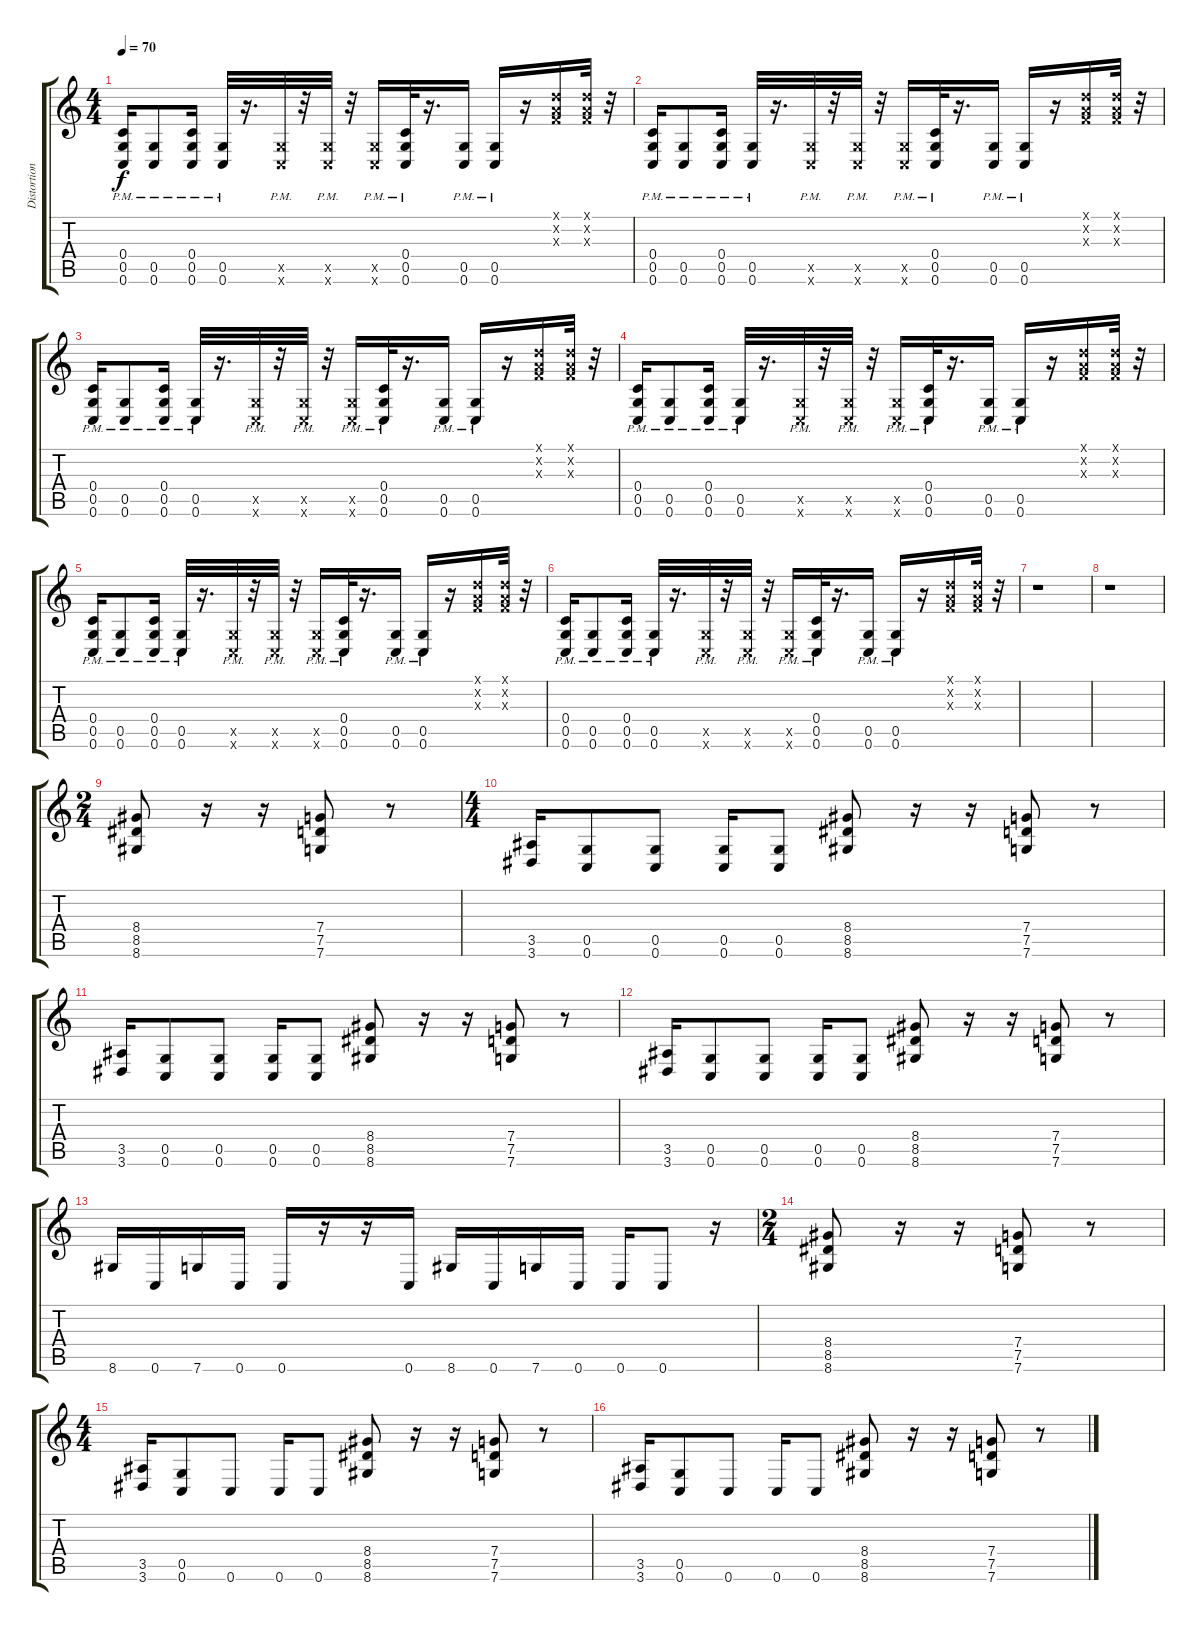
\track ("Distortion 1" "Distortion") {instrument distortionguitar}
\staff {score tabs}
\tuning (D4 A3 F3 C3 G2 C2) {hide}
\ts (4 4)
\tempo 70
\clef g2
\ks c
(0.4{pm} 0.5{pm} 0.6{pm}).16{dy f} (0.5{pm} 0.6{pm}).8 (0.4{pm} 0.5{pm} 0.6{pm}).16 (0.5{pm} 0.6{pm}).32 r.16{d} (0.5{pm x} 0.6{pm x}).32 r.32 (0.5{pm x} 0.6{pm x}).32 r.32 (0.5{pm x} 0.6{pm x}).16 (0.4{pm} 0.5{pm} 0.6{pm}).32 r.16{d} (0.5{pm} 0.6{pm}).16 (0.5{pm} 0.6).16 r.16 (0.1{x} 0.2{x} 0.3{x}).16 (0.1{x} 0.2{x} 0.3{x}).32 r.32 |
(0.4{pm} 0.5{pm} 0.6{pm}).16 (0.5{pm} 0.6{pm}).8 (0.4{pm} 0.5{pm} 0.6{pm}).16 (0.5{pm} 0.6{pm}).32 r.16{d} (0.5{pm x} 0.6{pm x}).32 r.32 (0.5{pm x} 0.6{pm x}).32 r.32 (0.5{pm x} 0.6{pm x}).16 (0.4{pm} 0.5{pm} 0.6{pm}).32 r.16{d} (0.5{pm} 0.6{pm}).16 (0.5{pm} 0.6).16 r.16 (0.1{x} 0.2{x} 0.3{x}).16 (0.1{x} 0.2{x} 0.3{x}).32 r.32 |
(0.4{pm} 0.5{pm} 0.6{pm}).16 (0.5{pm} 0.6{pm}).8 (0.4{pm} 0.5{pm} 0.6{pm}).16 (0.5{pm} 0.6{pm}).32 r.16{d} (0.5{pm x} 0.6{pm x}).32 r.32 (0.5{pm x} 0.6{pm x}).32 r.32 (0.5{pm x} 0.6{pm x}).16 (0.4{pm} 0.5{pm} 0.6{pm}).32 r.16{d} (0.5{pm} 0.6{pm}).16 (0.5{pm} 0.6).16 r.16 (0.1{x} 0.2{x} 0.3{x}).16 (0.1{x} 0.2{x} 0.3{x}).32 r.32 |
(0.4{pm} 0.5{pm} 0.6{pm}).16 (0.5{pm} 0.6{pm}).8 (0.4{pm} 0.5{pm} 0.6{pm}).16 (0.5{pm} 0.6{pm}).32 r.16{d} (0.5{pm x} 0.6{pm x}).32 r.32 (0.5{pm x} 0.6{pm x}).32 r.32 (0.5{pm x} 0.6{pm x}).16 (0.4{pm} 0.5{pm} 0.6{pm}).32 r.16{d} (0.5{pm} 0.6{pm}).16 (0.5{pm} 0.6).16 r.16 (0.1{x} 0.2{x} 0.3{x}).16 (0.1{x} 0.2{x} 0.3{x}).32 r.32 |
(0.4{pm} 0.5{pm} 0.6{pm}).16 (0.5{pm} 0.6{pm}).8 (0.4{pm} 0.5{pm} 0.6{pm}).16 (0.5{pm} 0.6{pm}).32 r.16{d} (0.5{pm x} 0.6{pm x}).32 r.32 (0.5{pm x} 0.6{pm x}).32 r.32 (0.5{pm x} 0.6{pm x}).16 (0.4{pm} 0.5{pm} 0.6{pm}).32 r.16{d} (0.5{pm} 0.6{pm}).16 (0.5{pm} 0.6).16 r.16 (0.1{x} 0.2{x} 0.3{x}).16 (0.1{x} 0.2{x} 0.3{x}).32 r.32 |
(0.4{pm} 0.5{pm} 0.6{pm}).16 (0.5{pm} 0.6{pm}).8 (0.4{pm} 0.5{pm} 0.6{pm}).16 (0.5{pm} 0.6{pm}).32 r.16{d} (0.5{pm x} 0.6{pm x}).32 r.32 (0.5{pm x} 0.6{pm x}).32 r.32 (0.5{pm x} 0.6{pm x}).16 (0.4{pm} 0.5{pm} 0.6{pm}).32 r.16{d} (0.5{pm} 0.6{pm}).16 (0.5{pm} 0.6).16 r.16 (0.1{x} 0.2{x} 0.3{x}).16 (0.1{x} 0.2{x} 0.3{x}).32 r.32 |
r.1 |
r.1 |
\ts (2 4)
(8.4 8.5 8.6).8 r.16 r.16 (7.4 7.5 7.6).8 r.8 |
\ts (4 4)
(3.5 3.6).16 (0.5 0.6).8 (0.5 0.6).8 (0.5 0.6).16 (0.5 0.6).8 (8.4 8.5 8.6).8 r.16 r.16 (7.4 7.5 7.6).8 r.8 |
(3.5 3.6).16 (0.5 0.6).8 (0.5 0.6).8 (0.5 0.6).16 (0.5 0.6).8 (8.4 8.5 8.6).8 r.16 r.16 (7.4 7.5 7.6).8 r.8 |
(3.5 3.6).16 (0.5 0.6).8 (0.5 0.6).8 (0.5 0.6).16 (0.5 0.6).8 (8.4 8.5 8.6).8 r.16 r.16 (7.4 7.5 7.6).8 r.8 |
8.6.16 0.6.16 7.6.16 0.6.16 0.6.16 r.16 r.16 0.6.16 8.6.16 0.6.16 7.6.16 0.6.16 0.6.16 0.6.8 r.16 |
\ts (2 4)
(8.4 8.5 8.6).8 r.16 r.16 (7.4 7.5 7.6).8 r.8 |
\ts (4 4)
(3.5 3.6).16 (0.5 0.6).8 0.6.8 0.6.16 0.6.8 (8.4 8.5 8.6).8 r.16 r.16 (7.4 7.5 7.6).8 r.8 |
(3.5 3.6).16 (0.5 0.6).8 0.6.8 0.6.16 0.6.8 (8.4 8.5 8.6).8 r.16 r.16 (7.4 7.5 7.6).8 r.8
